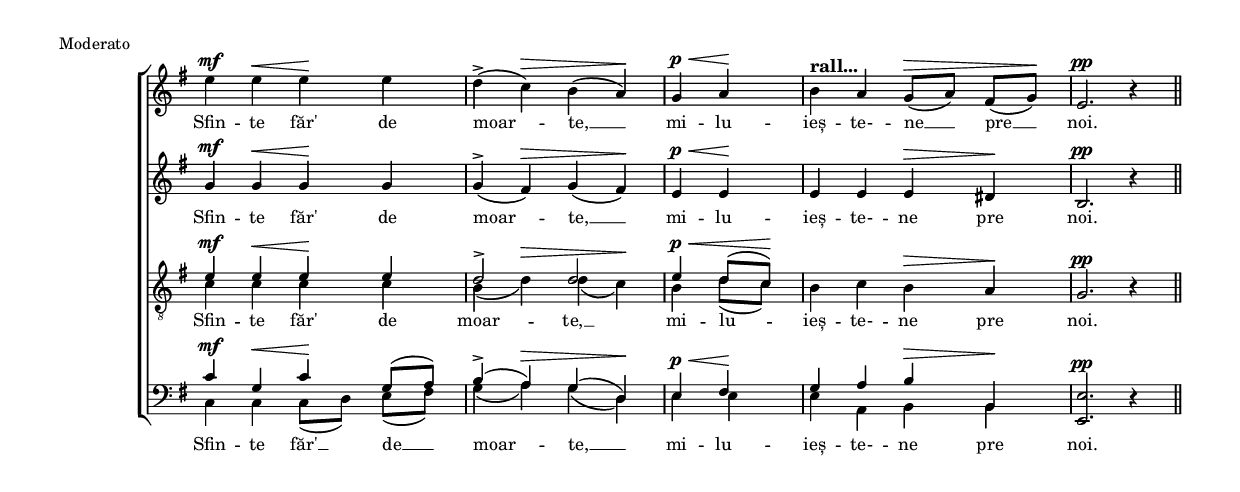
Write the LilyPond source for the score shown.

\version "2.19.80"
\include "defines.ly"
midiTempo = 
  \midi {
    \tempo 4 = 90
    }


\include "preamble.ly"

\header {
  meter = "Moderato"
}

global = {
  \globalPreamble
  \key g \major
  \override Staff.TimeSignature.stencil = #ly:text-interface::print
  \override Staff.TimeSignature.text = #""
  \time 2/4
}

sopWords = \lyricmode {
  Sfin -- te făr' de moar -- te, __
  mi -- lu -- ieș -- te- -- ne __ pre __ noi.
}

altoWords = \lyricmode {
  Sfin -- te făr' de moar -- te, __
  mi -- lu -- ieș -- te- -- ne pre noi.
}

tenorWords = \altoWords

bassWords = \lyricmode {
  Sfin -- te făr' __ de __ moar -- te, __
  mi -- lu -- ieș -- te- -- ne pre noi.
}

sopMusic = \relative c' {
  \cadenzaOn

  % Sfinte făr' de moarte
  e'4^\mf e^\< e\! e \bar "|"
  d(^\accent c)^\> b( a)\! \bar "|"

  % Miluiește-ne pre noi.
  g^\p^\< a\! \bar "|"
  b^\rallMarkup a g8([^\> a)] fis([ g)]\! \bar "|"
  e2.^\pp r4 \bar "||"
}

altoMusic = \relative c' {
  \cadenzaOn

  % Sfinte făr' de moarte
  g'4^\mf g^\< g\! g
  g(^\accent fis)^\> g( fis)\!

  % Miluiește-ne pre noi.
  e^\p^\< e\!
  e e e^\> dis\!
  b2.^\pp r4
}

tenorMusic = \relative c' {
  \cadenzaOn

  % Sfinte făr' de moarte
  <<
    {
      \voiceOne
      e4^\mf e^\< e\! e
      d2^\accent d
    }
    \new Voice = "split" {
      \voiceTwo
      c4 c c c
      b( d)^\> d( c)\!
    }
  >>
  \oneVoice

  % Miluiește-ne pre noi.
  <<
    {
      \voiceOne
      e^\p^\< d8([ c)]\!
    }
    \new Voice = "split" {
      \voiceTwo
      b4 d8([ c)]
    }
  >>
  \oneVoice

  b4 c b^\> a\!
  g2.^\pp r4
}

bassMusic = \relative c' {
  \cadenzaOn

  % Sfinte făr' de moarte
  <<
    {
      \voiceOne
      c4^\mf g^\< c\! g8([ a)]
      b4(^\accent a)^\> g( d)\!
    }
    \new Voice = "split" {
      \voiceTwo
      c c c8([ d)] e([ fis)]
      g4( a) g( d)
    }
  >>
  \oneVoice

  % Miluiește-ne pre noi.
  <<
    {
      \voiceOne
      e^\p^\< fis\!
      g a b^\> b,\!
    }
    \new Voice = "split" {
      \voiceTwo
      e e
      e a, b b
    }
  >>
  \oneVoice
  <e e,>2.^\pp
  r4
}

\include "four-staves.ly"
